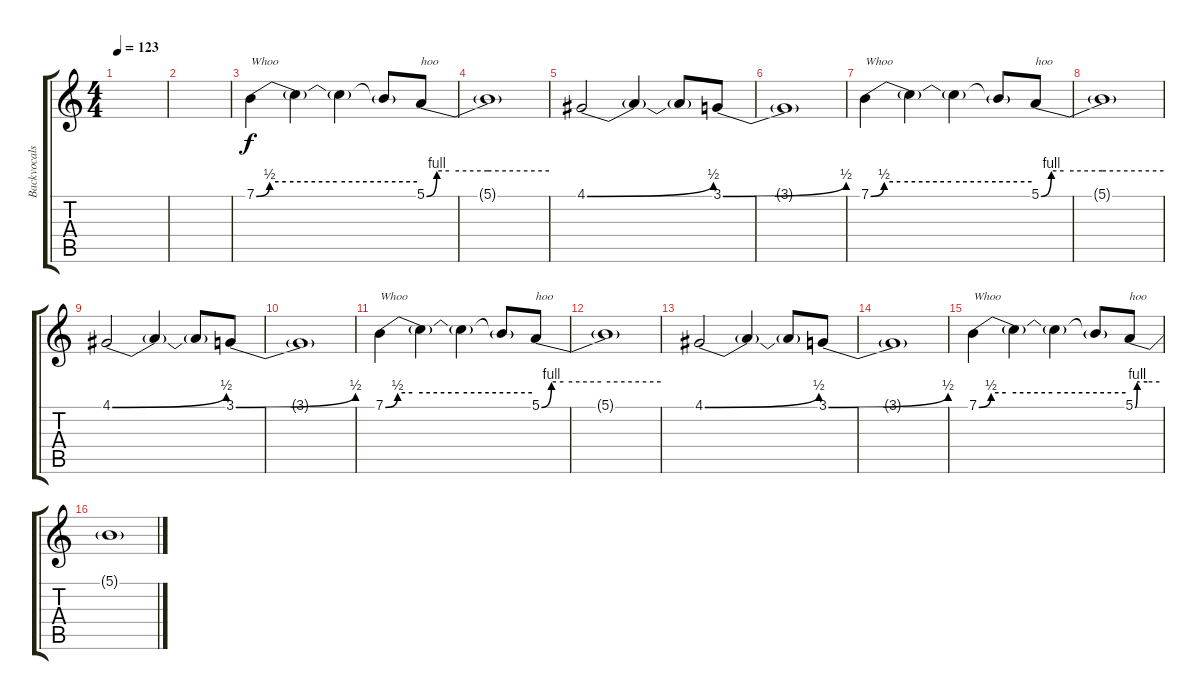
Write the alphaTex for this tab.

\track ("Backvocals" "Backvocals") {instrument tenorsax}
\staff {score tabs}
\tuning (E4 B3 G3 D3 A2 E2) {hide}
\ts (4 4)
\tempo 123
\clef g2
\ks c
|
|
7.1{be (custom 0 0 5 2 11 2 30 2 60 2)}.4{txt "Whoo" volume 12 instrument ocarina} 7.1{t}.4 7.1{t}.4 7.1{t}.8 5.1{be (custom 0 0 5 4 11 4 30 4 60 4)}.8{txt "hoo"} |
5.1{t}.1 |
4.1{be (bend 0 0 60 2)}.2 4.1{t}.4 4.1{t}.8 3.1{be (bend 0 0 60 2)}.8 |
3.1{t}.1 |
7.1{be (custom 0 0 5 2 11 2 30 2 60 2)}.4{txt "Whoo" volume 12 instrument ocarina} 7.1{t}.4 7.1{t}.4 7.1{t}.8 5.1{be (custom 0 0 5 4 11 4 30 4 60 4)}.8{txt "hoo"} |
5.1{t}.1 |
4.1{be (bend 0 0 60 2)}.2 4.1{t}.4 4.1{t}.8 3.1{be (bend 0 0 60 2)}.8 |
3.1{t}.1 |
7.1{be (custom 0 0 5 2 11 2 30 2 60 2)}.4{txt "Whoo" volume 12 instrument ocarina} 7.1{t}.4 7.1{t}.4 7.1{t}.8 5.1{be (custom 0 0 5 4 11 4 30 4 60 4)}.8{txt "hoo"} |
5.1{t}.1 |
4.1{be (bend 0 0 60 2)}.2 4.1{t}.4 4.1{t}.8 3.1{be (bend 0 0 60 2)}.8 |
3.1{t}.1 |
7.1{be (custom 0 0 5 2 11 2 30 2 60 2)}.4{txt "Whoo" volume 12 instrument ocarina} 7.1{t}.4 7.1{t}.4 7.1{t}.8 5.1{be (custom 0 0 5 4 11 4 30 4 60 4)}.8{txt "hoo"} |
5.1{t}.1
